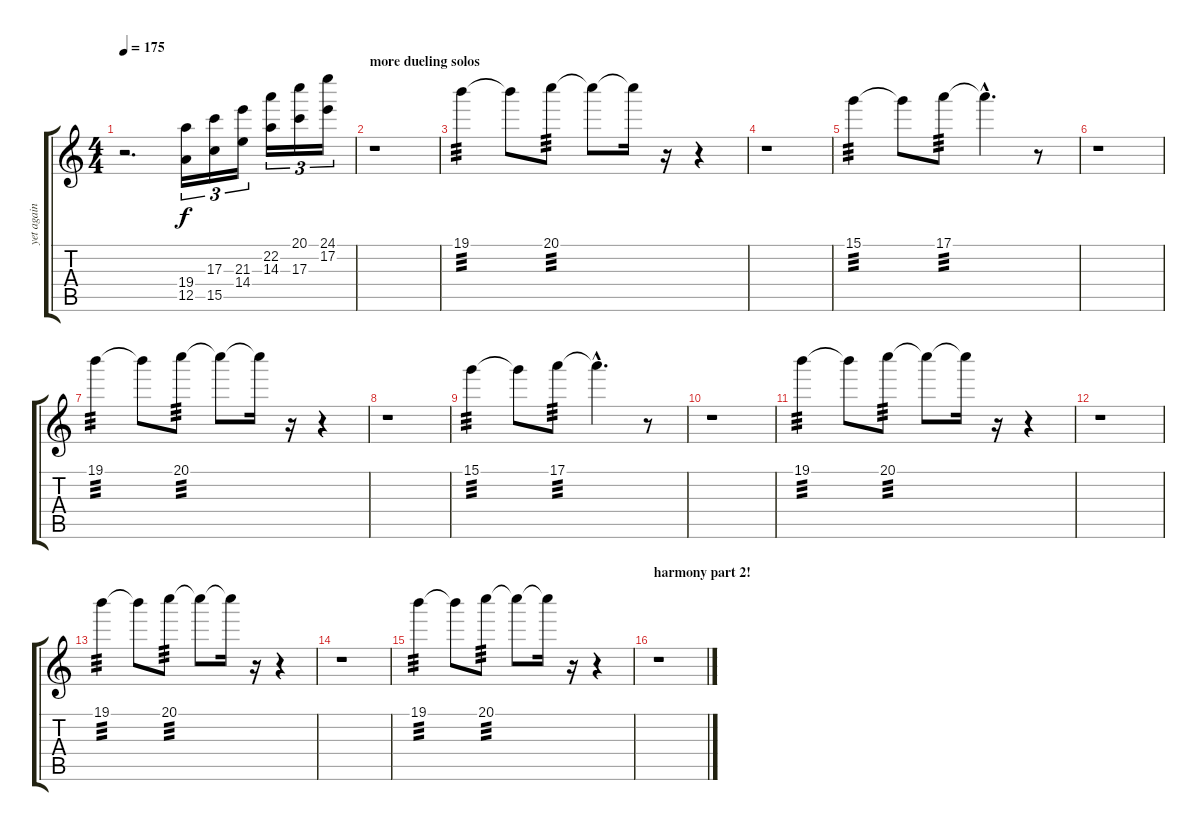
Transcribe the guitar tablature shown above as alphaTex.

\track ("yet again another guitar" "yet again ") {instrument overdrivenguitar}
\staff {score tabs}
\tuning (E4 B3 G3 D3 A2 E2) {hide}
\ts (4 4)
\tempo 175
\clef g2
\ks c
r.2{d dy f} (19.4 12.5).16{tu (3 2)} (17.3 15.5).16{tu (3 2)} (21.3 14.4).16{tu (3 2)} (22.2 14.3).16{tu (3 2)} (20.1 17.3).16{tu (3 2)} (24.1 17.2).16{tu (3 2)} |
\section ("" "more dueling solos")
r.1 |
19.1.4{tp 3} 19.1{t}.8 20.1.8{tp 3} 20.1{t}.8 20.1{t}.16 r.16 r.4 |
r.1 |
15.1.4{tp 3} 15.1{t}.8 17.1.8{tp 3} 17.1{hac t}.4{d} r.8 |
r.1 |
19.1.4{tp 3} 19.1{t}.8 20.1.8{tp 3} 20.1{t}.8 20.1{t}.16 r.16 r.4 |
r.1 |
15.1.4{tp 3} 15.1{t}.8 17.1.8{tp 3} 17.1{hac t}.4{d} r.8 |
r.1 |
19.1.4{tp 3} 19.1{t}.8 20.1.8{tp 3} 20.1{t}.8 20.1{t}.16 r.16 r.4 |
r.1 |
19.1.4{tp 3} 19.1{t}.8 20.1.8{tp 3} 20.1{t}.8 20.1{t}.16 r.16 r.4 |
r.1 |
19.1.4{tp 3} 19.1{t}.8 20.1.8{tp 3} 20.1{t}.8 20.1{t}.16 r.16 r.4 |
\section ("" "harmony part 2!")
r.1
